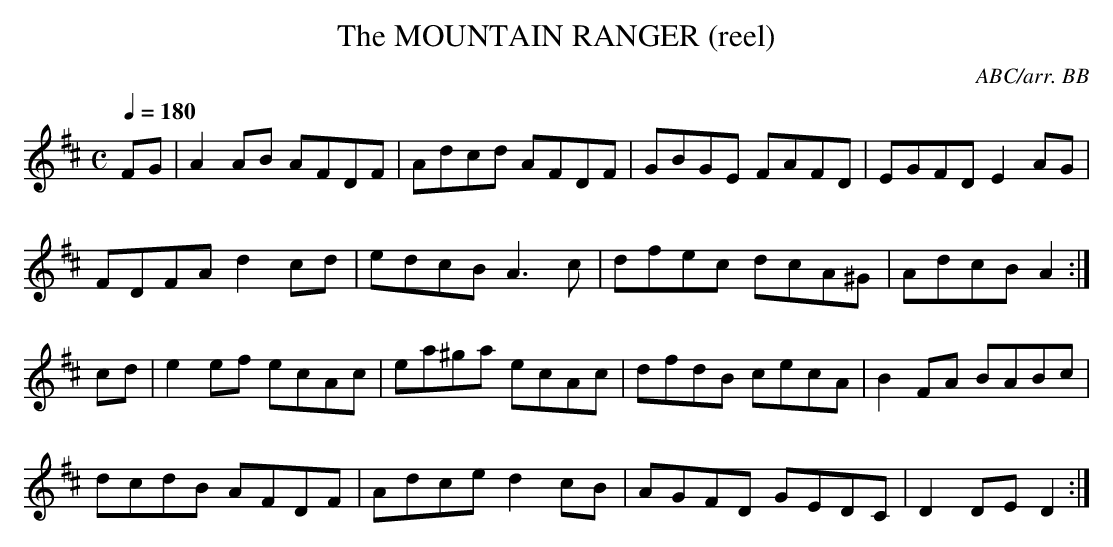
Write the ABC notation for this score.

X:1
T:MOUNTAIN RANGER (reel), The
C:ABC/arr. BB
Q:1/4=180
L:1/8
M:C
K:D
FG|A2 AB AFDF|Adcd AFDF|GBGE FAFD|EGFD E2 AG|
FDFA d2 cd|edcB A3c|dfec dcA^G|AdcB A2:|
cd|e2 ef ecAc|ea^ga ecAc|dfdB cecA|B2FA BABc|
dcdB AFDF|Adce d2 cB|AGFD GEDC|D2 DE D2:|
